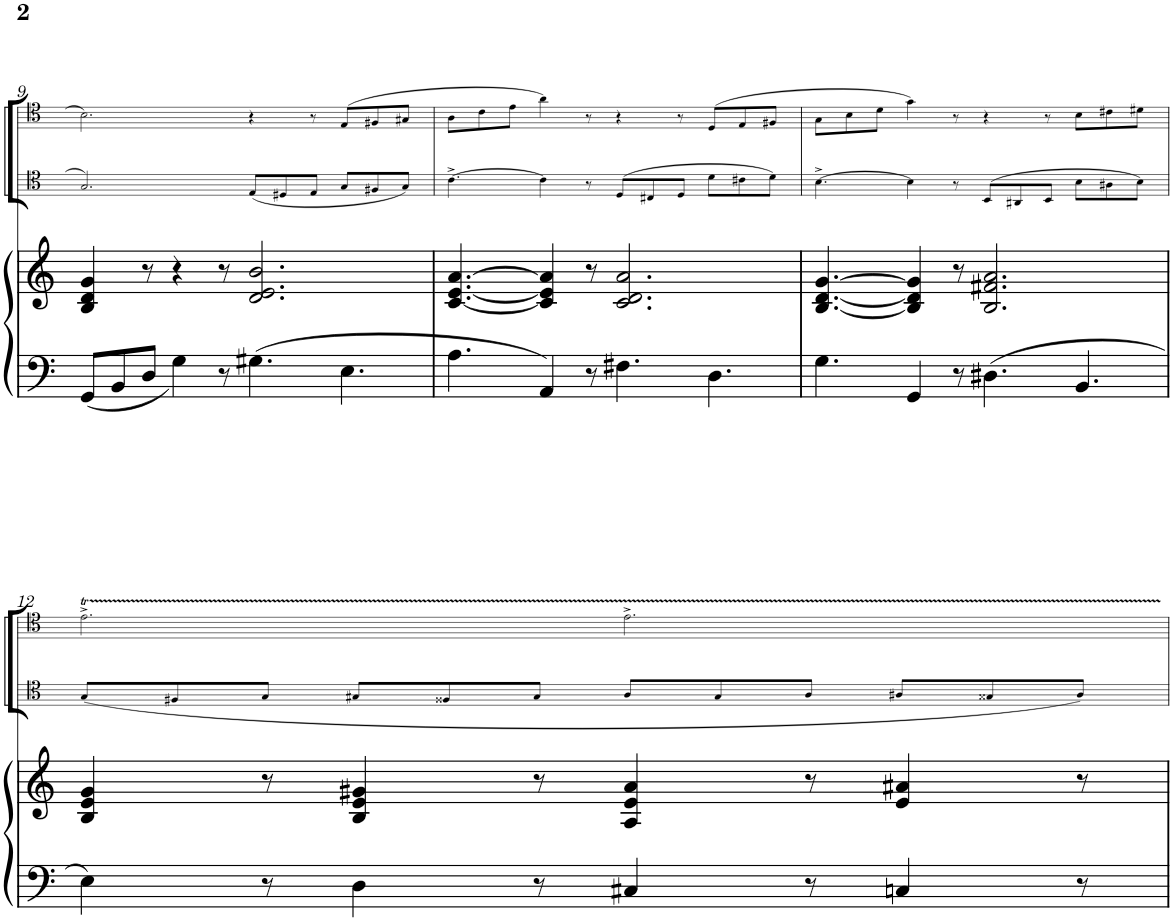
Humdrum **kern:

**kern	**kern	**kern	**kern
*part3	*part3	*part2	*part1
*staff4	*staff3	*staff2	*staff1
*I"Piano	*	*I"Trombone 2	*I"Trombone 1
*I'Pno	*	*I'Trb	*I'Trb
!!LO:PB:g=z
*clefF4	*clefG2	*clefC4	*clefC4
*k[]	*k[]	*k[]	*k[]
*M12/8	*M12/8	*M12/8	*M12/8
=9	=9	=9	=9
8GG/L	4B/ 4d/ 4g/	2.G/	2.B\
8BB/	.	.	.
8D/J	8r	.	.
4G\	4r	.	.
8r	8r	.	.
4.G#X\	2.d/ 2.e/ 2.b/	(8E/L	4r
.	.	8D#X/	.
.	.	8E/J	8r
4.E\	.	8G/L	(8E/L
.	.	8F#X/	8F#X/
.	.	8G/J)	8G#X/J
=10	=10	=10	=10
4.A\	[4.c/ [4.e/ [4.a/	[4.c^\	8A\L
.	.	.	8c\
.	.	.	8e\J
4AA/	4c/] 4e/] 4a/]	4c\]	4a\)
8r	8r	8r	8r
4.F#X\	2.c/ 2.d/ 2.a/	(8D/L	4r
.	.	8C#X/	.
.	.	8D/J	8r
4.D\	.	8d\L	(8D/L
.	.	8c#X\	8E/
.	.	8d\J)	8F#X/J
=11	=11	=11	=11
4.G\	[4.B/ [4.d/ [4.g/	[4.B^\	8G\L
.	.	.	8B\
.	.	.	8d\J
4GG/	4B/] 4d/] 4g/]	4B\]	4g\)
8r	8r	8r	8r
4.D#X\	2.B/ 2.f#X/ 2.a/	(8BB/L	4r
.	.	8AA#X/	.
.	.	8BB/J	8r
4.BB/	.	8B\L	8B\L
.	.	8A#X\	8c#X\
.	.	8B\J)	8d#X\J
!!LO:LB:g=z
=12	=12	=12	=12
4E\	4B/ 4e/ 4g/	(8G/L	2.et^\
.	.	8F#X/	.
8r	8r	8G/J	.
4D\	4B/ 4e/ 4g#X/	8G#X/L	.
.	.	8F##X/	.
8r	8r	8G#/J	.
4C#X/	4A/ 4e/ 4a/	8A/L	2.eTTT^\
.	.	8G#/	.
8r	8r	8A/J	.
4Cn/	4e/ 4a#X/	8A#X/L	.
.	.	8G##X/	.
8r	8r	8A#/J)	.
=	=	=	=
*-	*-	*-	*-
